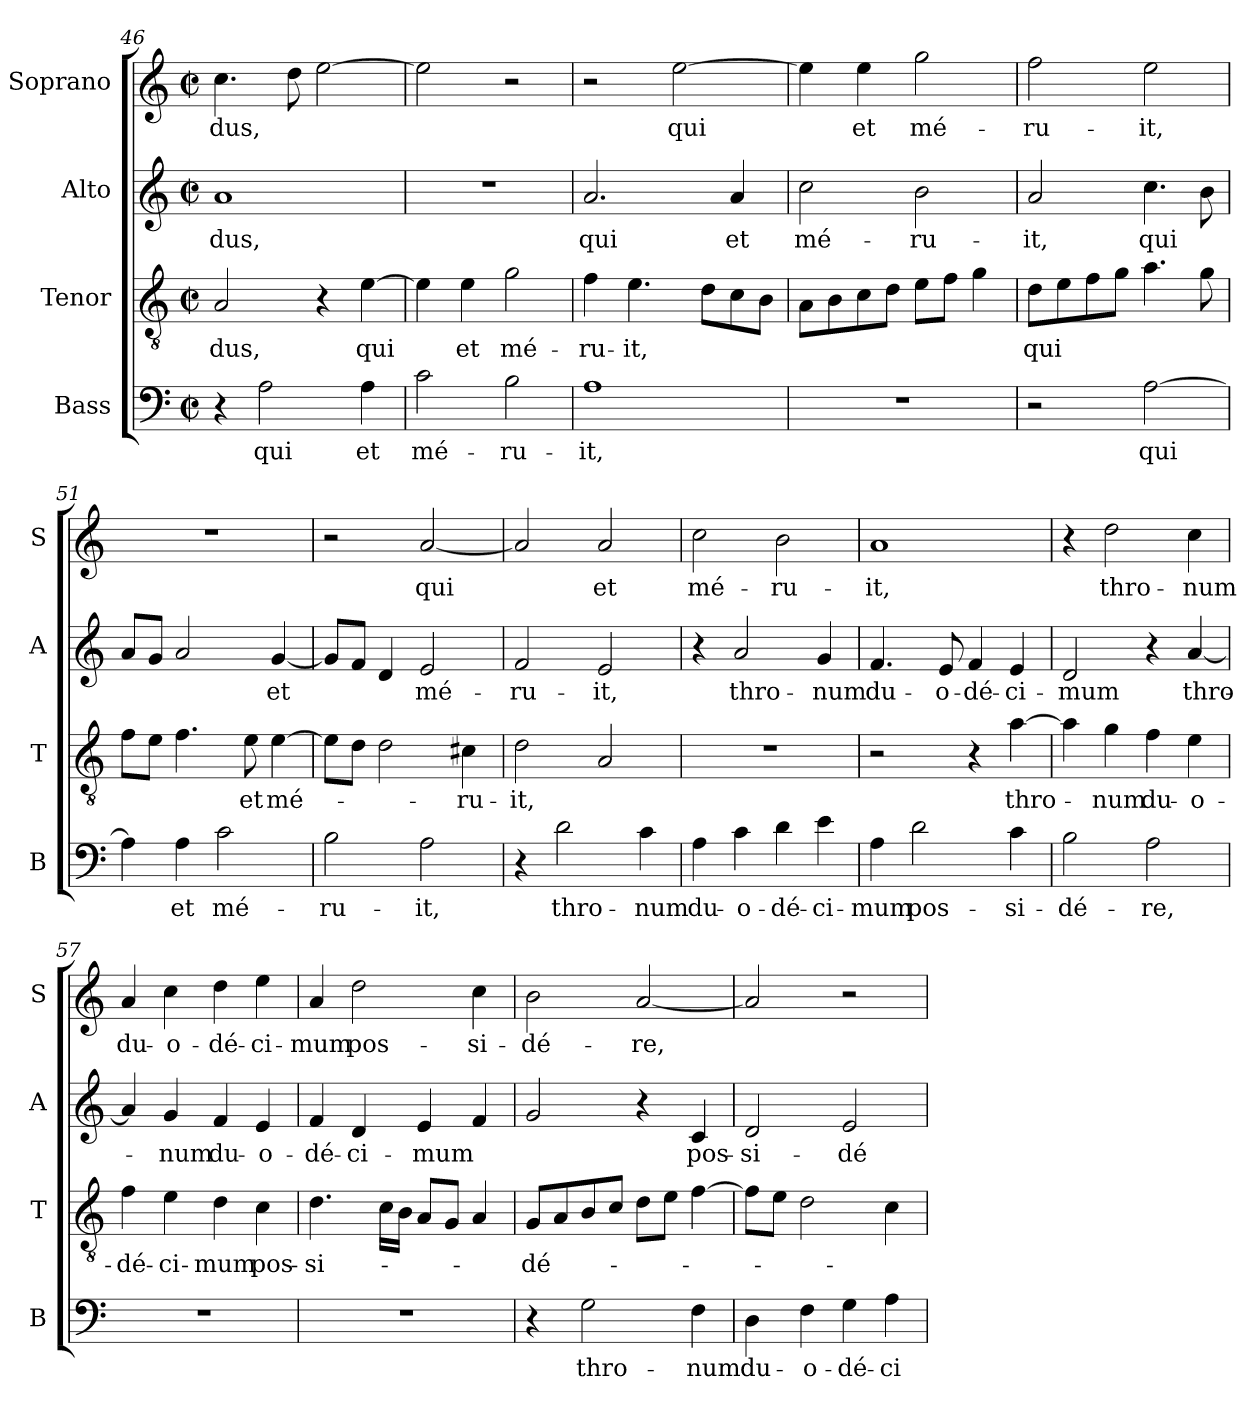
**kern	**text	**kern	**text	**kern	**text	**kern	**text
*part4	*part4	*part3	*part3	*part2	*part2	*part1	*part1
*staff4	*staff4	*staff3	*staff3	*staff2	*staff2	*staff1	*staff1
*I"Bass	*	*I"Tenor	*	*I"Alto	*	*I"Soprano	*
*I'B	*	*I'T	*	*I'A	*	*I'S	*
*clefF4	*	*clefGv2	*	*clefG2	*	*clefG2	*
*k[]	*	*k[]	*	*k[]	*	*k[]	*
*a:	*	*a:	*	*a:	*	*a:	*
*M2/2	*	*M2/2	*	*M2/2	*	*M2/2	*
*met(c|)	*	*met(c|)	*	*met(c|)	*	*met(c|)	*
=46	=46	=46	=46	=46	=46	=46	=46
4r	.	2A/	-dus,	1a	-dus,	4.cc\	-dus,
2A\	qui	.	.	.	.	.	.
.	.	.	.	.	.	8dd\	.
.	.	4r	.	.	.	[>2ee\	.
4A\	et	[>4e\	qui	.	.	.	.
=47	=47	=47	=47	=47	=47	=47	=47
2c\	mé-	4e\]	.	1r	.	2ee\]	.
.	.	4e\	et	.	.	.	.
2B\	-ru-	2g\	mé-	.	.	2r	.
=48	=48	=48	=48	=48	=48	=48	=48
1A	-it,	4f\	-ru-	2.a/	qui	2r	.
.	.	4.e\	-it,	.	.	.	.
.	.	.	.	.	.	[>2ee\	qui
.	.	8d\L	.	.	.	.	.
.	.	8c\	.	4a/	et	.	.
.	.	8B\J	.	.	.	.	.
=49	=49	=49	=49	=49	=49	=49	=49
1r	.	8A\L	.	2cc\	mé-	4ee\]	.
.	.	8B\	.	.	.	.	.
.	.	8c\	.	.	.	4ee\	et
.	.	8d\J	.	.	.	.	.
.	.	8e\L	.	2b\	-ru-	2gg\	mé-
.	.	8f\J	.	.	.	.	.
.	.	4g\	.	.	.	.	.
=50	=50	=50	=50	=50	=50	=50	=50
2r	.	8d\L	qui	2a/	-it,	2ff\	-ru-
.	.	8e\	.	.	.	.	.
.	.	8f\	.	.	.	.	.
.	.	8g\J	.	.	.	.	.
[>2A\	qui	4.a\	.	4.cc\	qui	2ee\	-it,
.	.	8g\	.	8b\	.	.	.
=51	=51	=51	=51	=51	=51	=51	=51
4A\]	.	8f\L	.	8a/L	.	1r	.
.	.	8e\J	.	8g/J	.	.	.
4A\	et	4.f\	.	2a/	.	.	.
2c\	mé-	.	.	.	.	.	.
.	.	8e\	et	.	.	.	.
.	.	[>4e\	mé-	[<4g/	et	.	.
!!LO:PB:g=z
=52	=52	=52	=52	=52	=52	=52	=52
2B\	-ru-	8e\L]	.	8g/L]	.	2r	.
.	.	8d\J	.	8f/J	.	.	.
.	.	2d\	.	4d/	.	.	.
2A\	-it,	.	.	2e/	mé-	[2a/	qui
.	.	4c#X\	-ru-	.	.	.	.
=53	=53	=53	=53	=53	=53	=53	=53
4r	.	2d\	-it,	2f/	-ru-	2a/]	.
2d\	thro-	.	.	.	.	.	.
.	.	2A/	.	2e/	-it,	2a/	et
4c\	-num	.	.	.	.	.	.
=54	=54	=54	=54	=54	=54	=54	=54
4A\	du-	1r	.	4r	.	2cc\	mé-
4c\	-o-	.	.	2a/	thro-	.	.
4d\	-dé-	.	.	.	.	2b\	-ru-
4e\	-ci-	.	.	4g/	-num	.	.
=55	=55	=55	=55	=55	=55	=55	=55
4A\	-mum	2r	.	4.f/	du-	1a	-it,
2d\	pos-	.	.	.	.	.	.
.	.	.	.	8e/	-o-	.	.
.	.	4r	.	4f/	-dé-	.	.
4c\	-si-	[>4a\	thro-	4e/	-ci-	.	.
=56	=56	=56	=56	=56	=56	=56	=56
2B\	-dé-	4a\]	.	2d/	-mum	4r	.
.	.	4g\	-num	.	.	2dd\	thro-
2A\	-re,	4f\	du-	4r	.	.	.
.	.	4e\	-o-	[4a/	thro-	4cc\	-num
=57	=57	=57	=57	=57	=57	=57	=57
1r	.	4f\	-dé-	4a/]	.	4a/	du-
.	.	4e\	-ci-	4g/	-num	4cc\	-o-
.	.	4d\	-mum	4f/	du-	4dd\	-dé-
.	.	4c\	pos-	4e/	-o-	4ee\	-ci-
!!LO:LB:g=z
=58	=58	=58	=58	=58	=58	=58	=58
1r	.	4.d\	-si-	4f/	-dé-	4a/	-mum
.	.	.	.	4d/	-ci-	2dd\	pos-
.	.	16c\LL	.	.	.	.	.
.	.	16B\JJ	.	.	.	.	.
.	.	8A/L	.	4e/	-mum	.	.
.	.	8G/J	.	.	.	.	.
.	.	4A/	.	4f/	.	4cc\	-si-
=59	=59	=59	=59	=59	=59	=59	=59
4r	.	8G/L	-dé-	2g/	.	2b\	-dé-
.	.	8A/	.	.	.	.	.
2G\	thro-	8B/	.	.	.	.	.
.	.	8c/J	.	.	.	.	.
.	.	8d\L	.	4r	.	[2a/	-re,
.	.	8e\J	.	.	.	.	.
4F\	-num	[>4f\	.	4c/	pos-	.	.
=60	=60	=60	=60	=60	=60	=60	=60
4D\	du-	8f\L]	.	2d/	-si-	2a/]	.
.	.	8e\J	.	.	.	.	.
4F\	-o-	2d\	.	.	.	.	.
4G\	-dé-	.	.	2e/	-dé-	2r	.
4A\	-ci-	4c\	.	.	.	.	.
=	=	=	=	=	=	=	=
*-	*-	*-	*-	*-	*-	*-	*-
